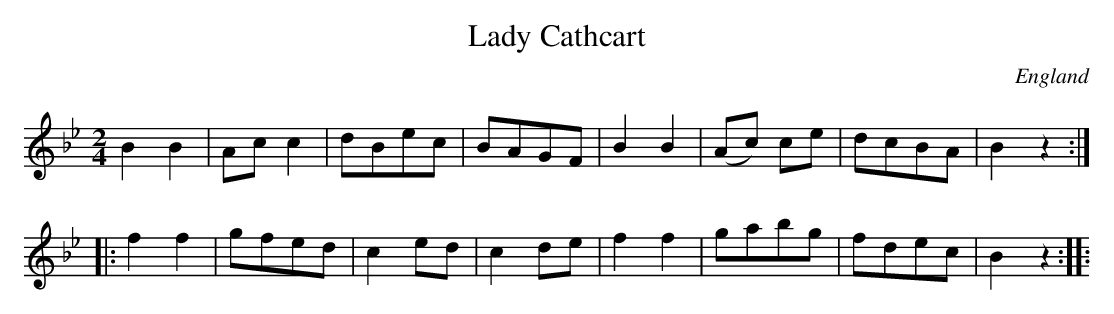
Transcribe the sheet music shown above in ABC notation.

X:1
T:Lady Cathcart
L:1/8
M:2/4
O:England
K:Bb major
B2 B2 | Ac c2 | dBec | BAGF | B2 B2 | (Ac) ce | dcBA | B2 z2 ::
f2 f2 | gfed | c2ed | c2 de | f2 f2  | gabg | fdec | B2 z2 ::
